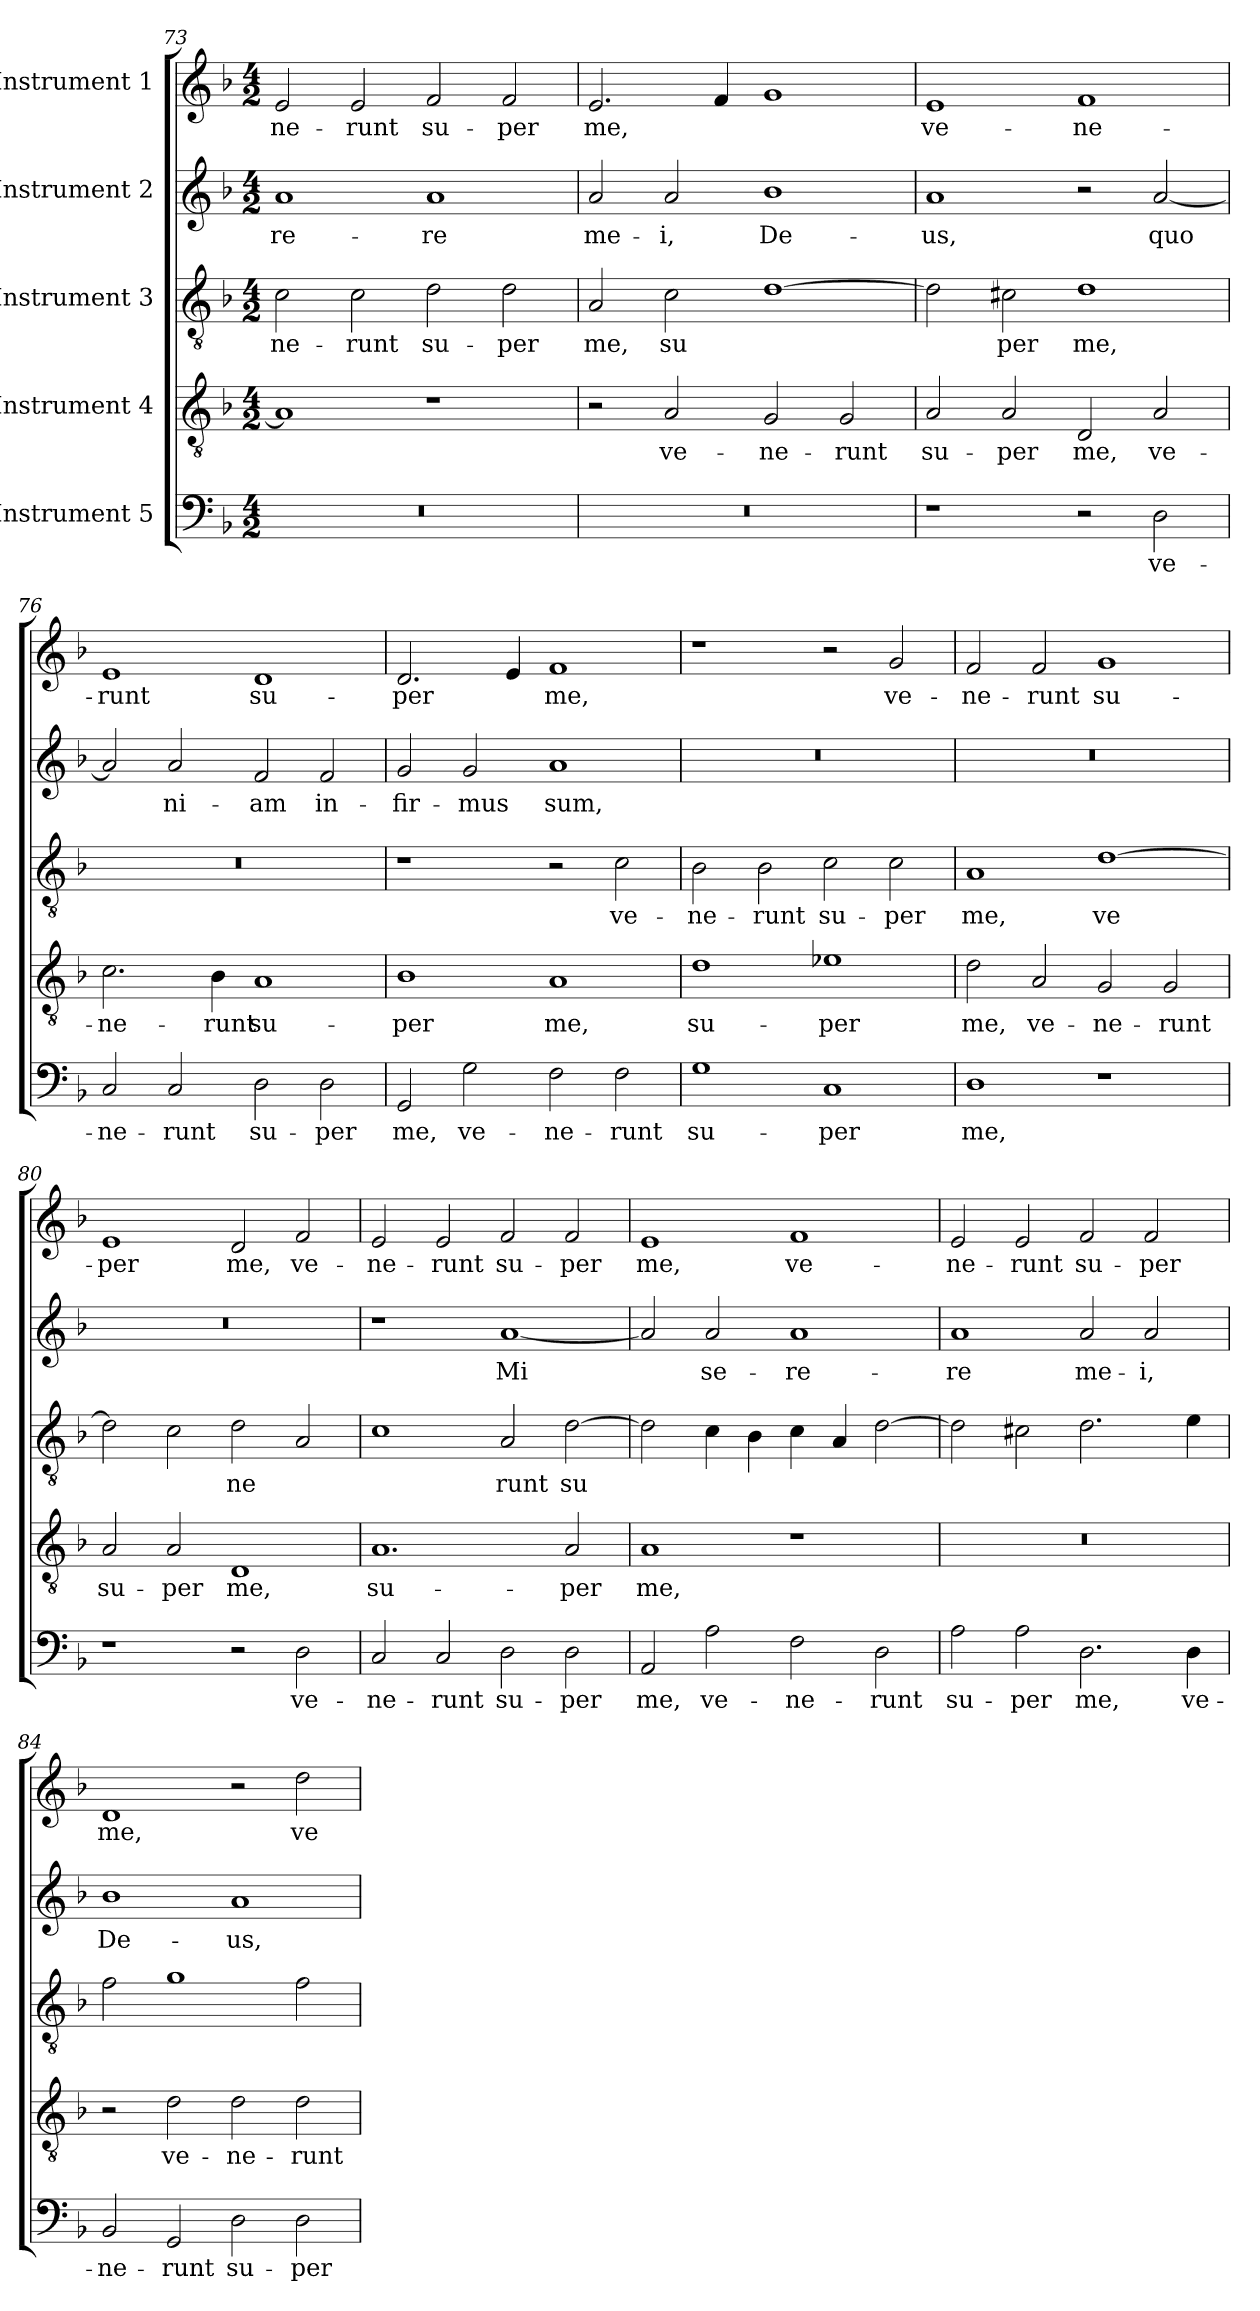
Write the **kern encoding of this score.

**kern	**text	**kern	**text	**kern	**text	**kern	**text	**kern	**text
*part5	*part5	*part4	*part4	*part3	*part3	*part2	*part2	*part1	*part1
*staff5	*staff5	*staff4	*staff4	*staff3	*staff3	*staff2	*staff2	*staff1	*staff1
*I"Instrument 5	*	*I"Instrument 4	*	*I"Instrument 3	*	*I"Instrument 2	*	*I"Instrument 1	*
!!LO:PB:g=z
*clefF4	*	*clefGv2	*	*clefGv2	*	*clefG2	*	*clefG2	*
*k[b-]	*	*k[b-]	*	*k[b-]	*	*k[b-]	*	*k[b-]	*
*F:	*	*F:	*	*F:	*	*F:	*	*F:	*
*M4/2	*	*M4/2	*	*M4/2	*	*M4/2	*	*M4/2	*
=73	=73	=73	=73	=73	=73	=73	=73	=73	=73
!	!	!	!LO:LY:b:cj	!	!LO:LY:b:cj	!	!LO:LY:b:cj	!	!LO:LY:b:cj
0r	.	1A]	.	2c\	-ne-	1a	-re-	2e/	-ne-
!	!	!	!	!	!LO:LY:b:cj	!	!	!	!LO:LY:b:cj
.	.	.	.	2c\	-runt	.	.	2e/	-runt
!	!	!	!	!	!LO:LY:b:cj	!	!LO:LY:b:cj	!	!LO:LY:b:cj
.	.	1r	.	2d\	su-	1a	-re	2f/	su-
!	!	!	!	!	!LO:LY:b:cj	!	!	!	!LO:LY:b:cj
.	.	.	.	2d\	-per	.	.	2f/	-per
=74	=74	=74	=74	=74	=74	=74	=74	=74	=74
!	!	!	!	!	!LO:LY:b:cj	!	!LO:LY:b:cj	!	!LO:LY:b:cj
0r	.	2r	.	2A/	me,	2a/	me-	2.e/	me,
!	!	!	!LO:LY:b:cj	!	!LO:LY:b:cj	!	!LO:LY:b:cj	!	!
.	.	2A/	ve-	2c\	su-	2a/	-i,	.	.
!	!	!	!	!	!	!	!	!	!LO:LY:b:cj
.	.	.	.	.	.	.	.	4f/	.
!	!	!	!LO:LY:b:cj	!	!LO:LY:b:cj	!	!LO:LY:b:cj	!	!LO:LY:b:cj
.	.	2G/	-ne-	[>1d	--	1b-	De-	1g	.
!	!	!	!LO:LY:b:cj	!	!	!	!	!	!
.	.	2G/	-runt	.	.	.	.	.	.
=75	=75	=75	=75	=75	=75	=75	=75	=75	=75
!	!	!	!LO:LY:b:cj	!	!LO:LY:b:cj	!	!LO:LY:b:cj	!	!LO:LY:b:cj
1r	.	2A/	su-	2d\]	--	1a	-us,	1e	ve-
!	!	!	!LO:LY:b:cj	!	!LO:LY:b:cj	!	!	!	!
.	.	2A/	-per	2c#\	-per	.	.	.	.
!	!	!	!LO:LY:b:cj	!	!LO:LY:b:cj	!	!	!	!LO:LY:b:cj
2r	.	2D/	me,	1d	me,	2r	.	1f	-ne-
!	!LO:LY:b:cj	!	!LO:LY:b:cj	!	!	!	!LO:LY:b:cj	!	!
2D\	ve-	2A/	ve-	.	.	[<2a/	quo-	.	.
=76	=76	=76	=76	=76	=76	=76	=76	=76	=76
!	!LO:LY:b:cj	!	!LO:LY:b:cj	!	!	!	!LO:LY:b:cj	!	!LO:LY:b:cj
2C/	-ne-	2.c\	-ne-	0r	.	2a/]	--	1e	-runt
!	!LO:LY:b:cj	!	!	!	!	!	!LO:LY:b:cj	!	!
2C/	-runt	.	.	.	.	2a/	-ni-	.	.
!	!	!	!LO:LY:b:cj	!	!	!	!	!	!
.	.	4B-\	-runt	.	.	.	.	.	.
!	!LO:LY:b:cj	!	!LO:LY:b:cj	!	!	!	!LO:LY:b:cj	!	!LO:LY:b:cj
2D\	su-	1A	su-	.	.	2f/	-am	1d	su-
!	!LO:LY:b:cj	!	!	!	!	!	!LO:LY:b:cj	!	!
2D\	-per	.	.	.	.	2f/	in-	.	.
=77	=77	=77	=77	=77	=77	=77	=77	=77	=77
!	!LO:LY:b:cj	!	!LO:LY:b:cj	!	!	!	!LO:LY:b:cj	!	!LO:LY:b:cj
2GG/	me,	1B-	-per	1r	.	2g/	-fir-	2.d/	-per
!	!LO:LY:b:cj	!	!	!	!	!	!LO:LY:b:cj	!	!
2G\	ve-	.	.	.	.	2g/	-mus	.	.
!	!	!	!	!	!	!	!	!	!LO:LY:b:cj
.	.	.	.	.	.	.	.	4e/	.
!	!LO:LY:b:cj	!	!LO:LY:b:cj	!	!	!	!LO:LY:b:cj	!	!LO:LY:b:cj
2F\	-ne-	1A	me,	2r	.	1a	sum,	1f	me,
!	!LO:LY:b:cj	!	!	!	!LO:LY:b:cj	!	!	!	!
2F\	-runt	.	.	2c\	ve-	.	.	.	.
=78	=78	=78	=78	=78	=78	=78	=78	=78	=78
!	!LO:LY:b:cj	!	!LO:LY:b:cj	!	!LO:LY:b:cj	!	!	!	!
1G	su-	1d	su-	2B-\	-ne-	0r	.	1r	.
!	!	!	!	!	!LO:LY:b:cj	!	!	!	!
.	.	.	.	2B-\	-runt	.	.	.	.
!	!LO:LY:b:cj	!	!LO:LY:b:cj	!	!LO:LY:b:cj	!	!	!	!
1C	-per	1e-X	-per	2c\	su-	.	.	2r	.
!	!	!	!	!	!LO:LY:b:cj	!	!	!	!LO:LY:b:cj
.	.	.	.	2c\	-per	.	.	2g/	ve-
!!LO:LB:g=z
=79	=79	=79	=79	=79	=79	=79	=79	=79	=79
!	!LO:LY:b:cj	!	!LO:LY:b:cj	!	!LO:LY:b:cj	!	!	!	!LO:LY:b:cj
1D	me,	2d\	me,	1A	me,	0r	.	2f/	-ne-
!	!	!	!LO:LY:b:cj	!	!	!	!	!	!LO:LY:b:cj
.	.	2A/	ve-	.	.	.	.	2f/	-runt
!	!	!	!LO:LY:b:cj	!	!LO:LY:b:cj	!	!	!	!LO:LY:b:cj
1r	.	2G/	-ne-	[>1d	ve-	.	.	1g	su-
!	!	!	!LO:LY:b:cj	!	!	!	!	!	!
.	.	2G/	-runt	.	.	.	.	.	.
=80	=80	=80	=80	=80	=80	=80	=80	=80	=80
!	!	!	!LO:LY:b:cj	!	!LO:LY:b:cj	!	!	!	!LO:LY:b:cj
1r	.	2A/	su-	2d\]	--	0r	.	1e	-per
!	!	!	!LO:LY:b:cj	!	!LO:LY:b:cj	!	!	!	!
.	.	2A/	-per	2c\	--	.	.	.	.
!	!	!	!LO:LY:b:cj	!	!LO:LY:b:cj	!	!	!	!LO:LY:b:cj
2r	.	1D	me,	2d\	-ne-	.	.	2d/	me,
!	!LO:LY:b:cj	!	!	!	!LO:LY:b:cj	!	!	!	!LO:LY:b:cj
2D\	ve-	.	.	2A/	--	.	.	2f/	ve-
=81	=81	=81	=81	=81	=81	=81	=81	=81	=81
!	!LO:LY:b:cj	!	!LO:LY:b:cj	!	!LO:LY:b:cj	!	!	!	!LO:LY:b:cj
2C/	-ne-	1.A	su-	1c	--	1r	.	2e/	-ne-
!	!LO:LY:b:cj	!	!	!	!	!	!	!	!LO:LY:b:cj
2C/	-runt	.	.	.	.	.	.	2e/	-runt
!	!LO:LY:b:cj	!	!	!	!LO:LY:b:cj	!	!LO:LY:b:cj	!	!LO:LY:b:cj
2D\	su-	.	.	2A/	-runt	[<1a	Mi-	2f/	su-
!	!LO:LY:b:cj	!	!LO:LY:b:cj	!	!LO:LY:b:cj	!	!	!	!LO:LY:b:cj
2D\	-per	2A/	-per	[>2d\	su-	.	.	2f/	-per
=82	=82	=82	=82	=82	=82	=82	=82	=82	=82
!	!LO:LY:b:cj	!	!LO:LY:b:cj	!	!LO:LY:b:cj	!	!LO:LY:b:cj	!	!LO:LY:b:cj
2AA/	me,	1A	me,	2d\]	--	2a/]	--	1e	me,
!	!LO:LY:b:cj	!	!	!	!LO:LY:b:cj	!	!LO:LY:b:cj	!	!
2A\	ve-	.	.	4c\	--	2a/	-se-	.	.
!	!	!	!	!	!LO:LY:b:cj	!	!	!	!
.	.	.	.	4B-\	--	.	.	.	.
!	!LO:LY:b:cj	!	!	!	!LO:LY:b:cj	!	!LO:LY:b:cj	!	!LO:LY:b:cj
2F\	-ne-	1r	.	4c\	--	1a	-re-	1f	ve-
!	!	!	!	!	!LO:LY:b:cj	!	!	!	!
.	.	.	.	4A/	--	.	.	.	.
!	!LO:LY:b:cj	!	!	!	!LO:LY:b:cj	!	!	!	!
2D\	-runt	.	.	[>2d\	--	.	.	.	.
=83	=83	=83	=83	=83	=83	=83	=83	=83	=83
!	!LO:LY:b:cj	!	!	!	!LO:LY:b:cj	!	!LO:LY:b:cj	!	!LO:LY:b:cj
2A\	su-	0r	.	2d\]	--	1a	-re	2e/	-ne-
!	!LO:LY:b:cj	!	!	!	!LO:LY:b:cj	!	!	!	!LO:LY:b:cj
2A\	-per	.	.	2c#\	--	.	.	2e/	-runt
!	!LO:LY:b:cj	!	!	!	!LO:LY:b:cj	!	!LO:LY:b:cj	!	!LO:LY:b:cj
2.D\	me,	.	.	2.d\	--	2a/	me-	2f/	su-
!	!	!	!	!	!	!	!LO:LY:b:cj	!	!LO:LY:b:cj
.	.	.	.	.	.	2a/	-i,	2f/	-per
!	!LO:LY:b:cj	!	!	!	!LO:LY:b:cj	!	!	!	!
4D\	ve-	.	.	4e\	--	.	.	.	.
=84	=84	=84	=84	=84	=84	=84	=84	=84	=84
!	!LO:LY:b:cj	!	!	!	!LO:LY:b:cj	!	!LO:LY:b:cj	!	!LO:LY:b:cj
2BB-/	-ne-	2r	.	2f\	--	1b-	De-	1d	me,
!	!LO:LY:b:cj	!	!LO:LY:b:cj	!	!LO:LY:b:cj	!	!	!	!
2GG/	-runt	2d\	ve-	1g	--	.	.	.	.
!	!LO:LY:b:cj	!	!LO:LY:b:cj	!	!	!	!LO:LY:b:cj	!	!
2D\	su-	2d\	-ne-	.	.	1a	-us,	2r	.
!	!LO:LY:b:cj	!	!LO:LY:b:cj	!	!LO:LY:b:cj	!	!	!	!LO:LY:b:cj
2D\	-per	2d\	-runt	2f\	--	.	.	2dd\	ve-
=	=	=	=	=	=	=	=	=	=
*-	*-	*-	*-	*-	*-	*-	*-	*-	*-
